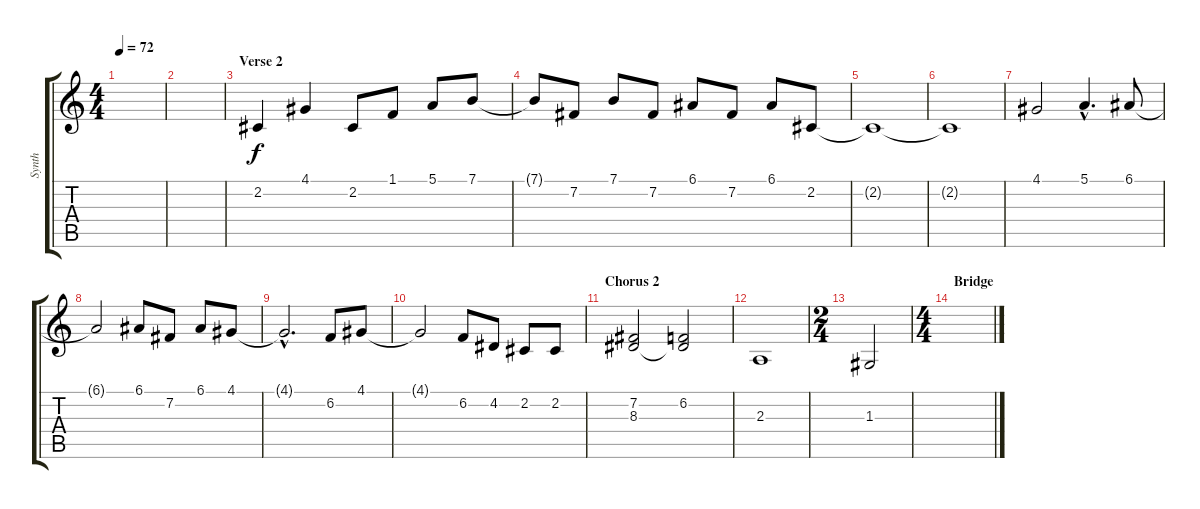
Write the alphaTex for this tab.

\track ("Synth" "Synth") {instrument flute}
\staff {score tabs}
\tuning (E4 B3 G3 D3 A2 E2) {hide}
\ts (4 4)
\tempo 72
\clef g2
\ks c
|
|
\section ("" "Verse 2")
2.2.4 4.1.4 2.2.8 1.1.8 5.1.8 7.1.8 |
7.1{t}.8 7.2.8 7.1.8 7.2.8 6.1.8 7.2.8 6.1.8 2.2.8 |
2.2{t}.1 |
2.2{t}.1 |
4.1.2 5.1{hac}.4{d} 6.1.8 |
6.1{t}.2 6.1.8 7.2.8 6.1.8 4.1.8 |
4.1{hac t}.2{d} 6.2.8 4.1.8 |
4.1{t}.2 6.2.8 4.2.8 2.2.8 2.2.8 |
\section ("" "Chorus 2")
(7.2 8.3).2 (6.2 8.3{t}).2 |
2.3.1 |
\ts (2 4)
1.3.2 |
\ts (4 4)
\section ("" "Bridge")
